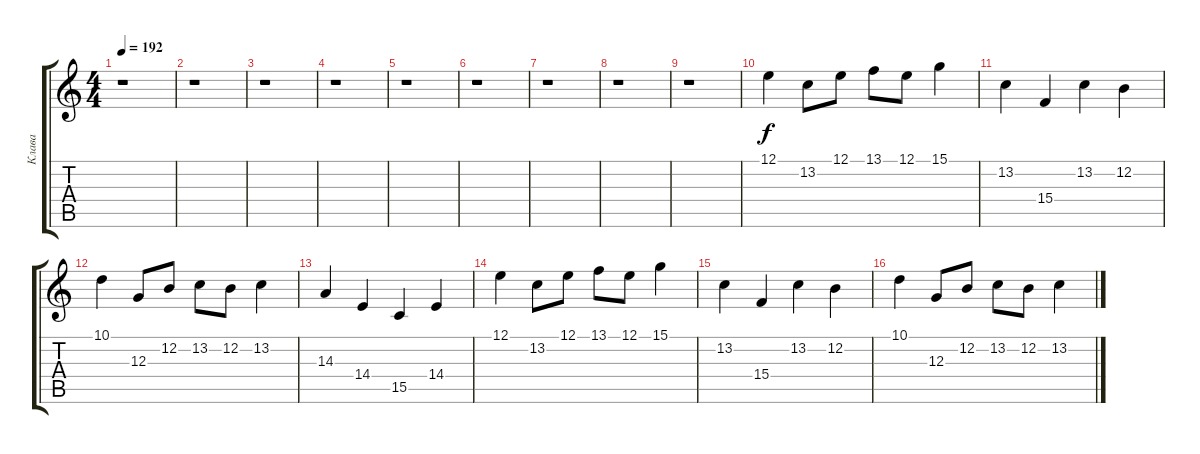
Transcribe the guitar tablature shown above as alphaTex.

\track ("Клава" "Клава") {instrument brasssection}
\staff {score tabs}
\tuning (E4 B3 G3 D3 A2 E2) {hide}
\ts (4 4)
\tempo 192
\clef g2
\ks c
r.1{dy f} |
r.1 |
r.1 |
r.1 |
r.1 |
r.1 |
r.1 |
r.1 |
r.1 |
12.1.4 13.2.8 12.1.8 13.1.8 12.1.8 15.1.4 |
13.2.4 15.4.4 13.2.4 12.2.4 |
10.1.4 12.3.8 12.2.8 13.2.8 12.2.8 13.2.4 |
14.3.4 14.4.4 15.5.4 14.4.4 |
12.1.4 13.2.8 12.1.8 13.1.8 12.1.8 15.1.4 |
13.2.4 15.4.4 13.2.4 12.2.4 |
10.1.4 12.3.8 12.2.8 13.2.8 12.2.8 13.2.4
